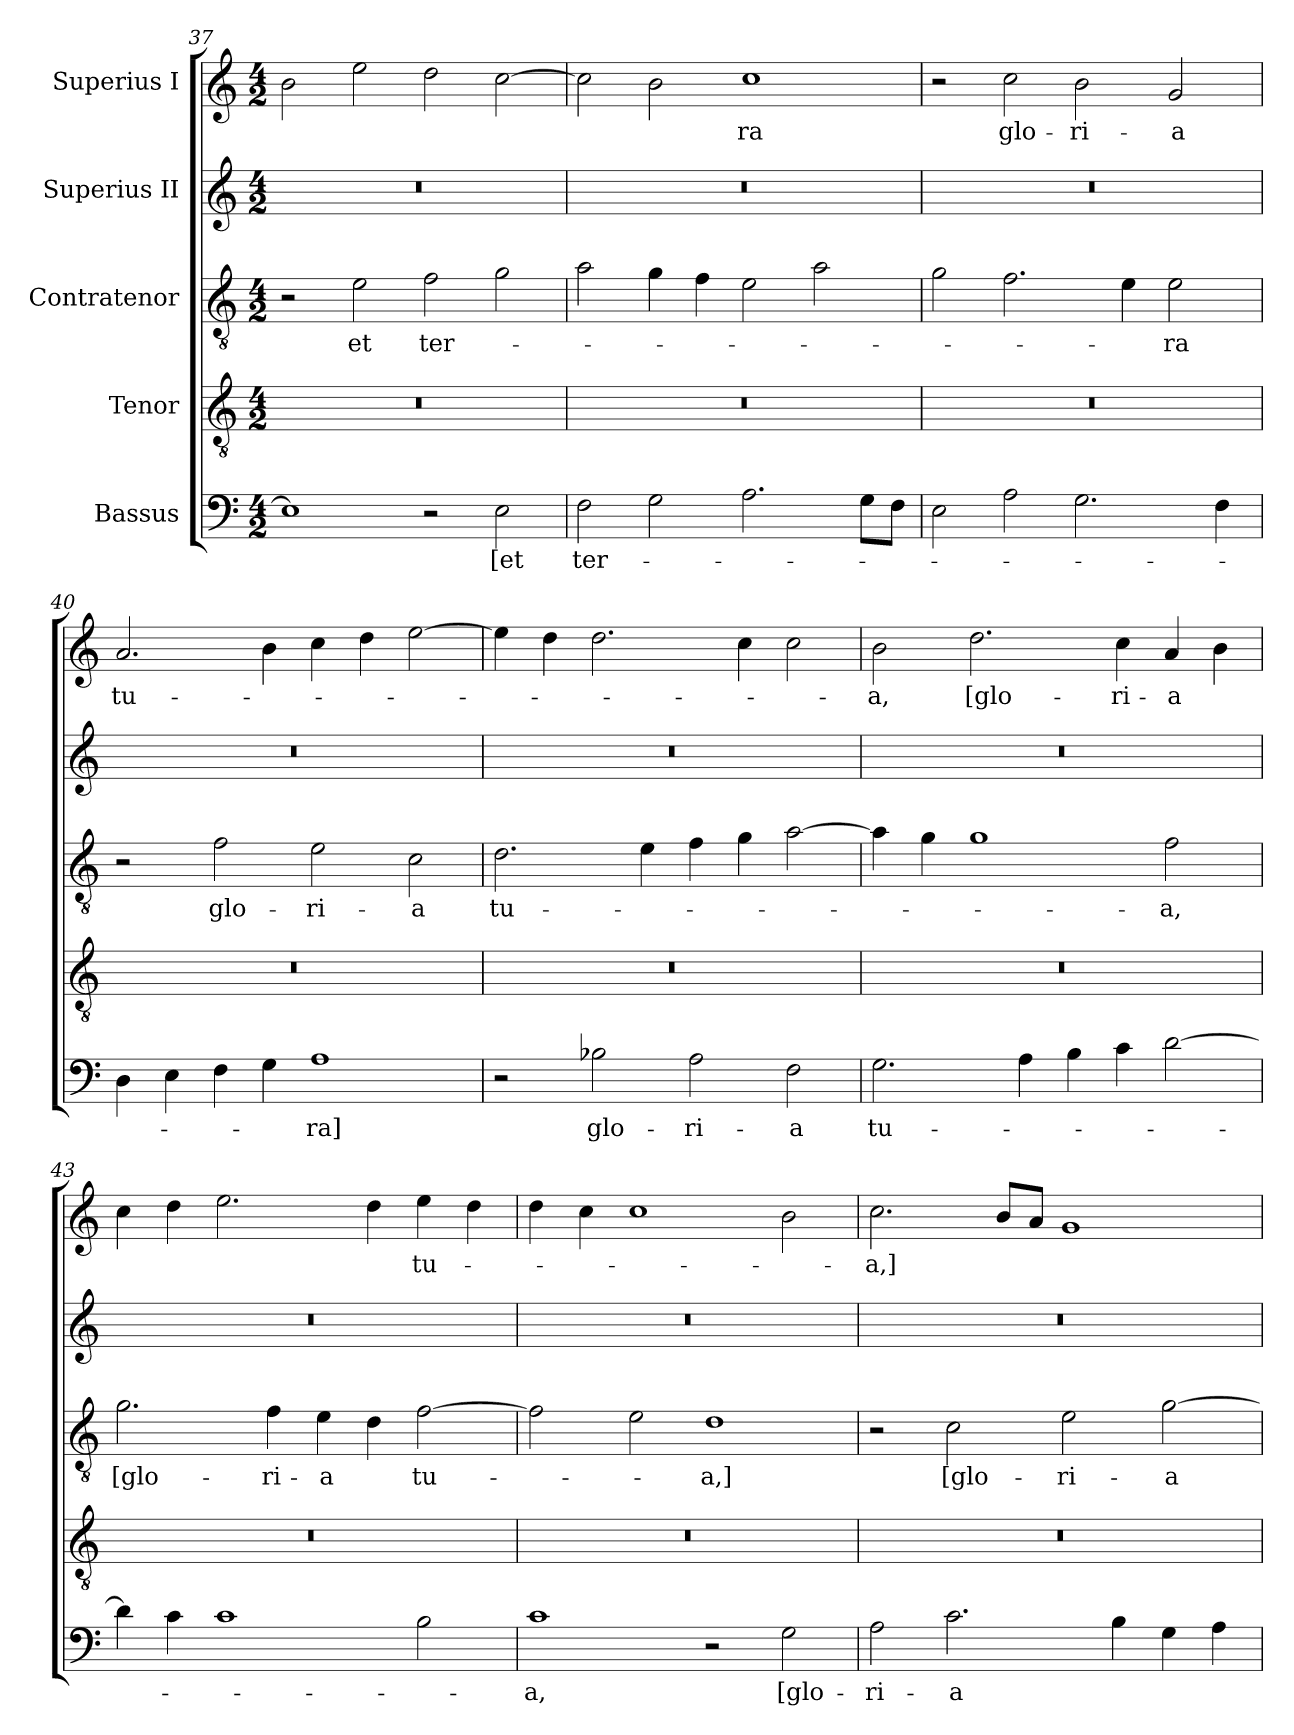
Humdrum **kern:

**kern	**text	**kern	**kern	**text	**kern	**kern	**text
*part5	*part5	*part4	*part3	*part3	*part2	*part1	*part1
*staff5	*staff5	*staff4	*staff3	*staff3	*staff2	*staff1	*staff1
*I"Bassus	*	*I"Tenor	*I"Contratenor	*	*I"Superius II	*I"Superius I	*
*clefF4	*	*clefGv2	*clefGv2	*	*clefG2	*clefG2	*
*k[]	*	*k[]	*k[]	*	*k[]	*k[]	*
*M4/2	*	*M4/2	*M4/2	*	*M4/2	*M4/2	*
=37	=37	=37	=37	=37	=37	=37	=37
1E\]	.	0r	2r	.	0r	2b\	.
.	.	.	2e\	et	.	2ee\	.
2r	.	.	2f\	ter-	.	2dd\	.
2E\	[et	.	2g\	.	.	[2cc\	.
=38	=38	=38	=38	=38	=38	=38	=38
2F\	ter-	0r	2a\	.	0r	2cc\]	.
2G\	.	.	4g\	.	.	2b\	.
.	.	.	4f\	.	.	.	.
2.A\	.	.	2e\	.	.	1cc\	-ra
.	.	.	2a\	.	.	.	.
8G\L	.	.	.	.	.	.	.
8F\J	.	.	.	.	.	.	.
=39	=39	=39	=39	=39	=39	=39	=39
2E\	.	0r	2g\	.	0r	2r	.
2A\	.	.	2.f\	.	.	2cc\	glo-
2.G\	.	.	.	.	.	2b\	-ri-
.	.	.	4e\	.	.	.	.
.	.	.	2e\	-ra	.	2g/	-a
4F\	.	.	.	.	.	.	.
=40	=40	=40	=40	=40	=40	=40	=40
4D\	.	0r	2r	.	0r	2.a/	tu-
4E\	.	.	.	.	.	.	.
4F\	.	.	2f\	glo-	.	.	.
4G\	.	.	.	.	.	4b\	.
1A\	-ra]	.	2e\	-ri-	.	4cc\	.
.	.	.	.	.	.	4dd\	.
.	.	.	2c\	-a	.	[2ee\	.
=41	=41	=41	=41	=41	=41	=41	=41
2r	.	0r	2.d\	tu-	0r	4ee\]	.
.	.	.	.	.	.	4dd\	.
2B-X\	glo-	.	.	.	.	2.dd\	.
.	.	.	4e\	.	.	.	.
2A\	-ri-	.	4f\	.	.	.	.
.	.	.	4g\	.	.	4cc\	.
2F\	-a	.	[2a\	.	.	2cc\	.
=42	=42	=42	=42	=42	=42	=42	=42
2.G\	tu-	0r	4a\]	.	0r	2b\	-a,
.	.	.	4g\	.	.	.	.
.	.	.	1g\	.	.	2.dd\	[glo-
4A\	.	.	.	.	.	.	.
4B\	.	.	.	.	.	.	.
4c\	.	.	.	.	.	4cc\	-ri-
[2d\	.	.	2f\	-a,	.	4a/	-a
.	.	.	.	.	.	4b\	.
=43	=43	=43	=43	=43	=43	=43	=43
4d\]	.	0r	2.g\	[glo-	0r	4cc\	.
4c\	.	.	.	.	.	4dd\	.
1c\	.	.	.	.	.	2.ee\	.
.	.	.	4f\	-ri-	.	.	.
.	.	.	4e\	-a	.	.	.
.	.	.	4d\	.	.	4dd\	.
2B\	.	.	[2f\	tu-	.	4ee\	tu-
.	.	.	.	.	.	4dd\	.
=44	=44	=44	=44	=44	=44	=44	=44
1c\	-a,	0r	2f\]	.	0r	4dd\	.
.	.	.	.	.	.	4cc\	.
.	.	.	2e\	.	.	1cc\	.
2r	.	.	1d\	-a,]	.	.	.
2G\	[glo-	.	.	.	.	2b\	.
=45	=45	=45	=45	=45	=45	=45	=45
2A\	-ri-	0r	2r	.	0r	2.cc\	-a,]
2.c\	-a	.	2c\	[glo-	.	.	.
.	.	.	.	.	.	8b/L	.
.	.	.	.	.	.	8a/J	.
.	.	.	2e\	-ri-	.	1g/	.
4B\	.	.	.	.	.	.	.
4G\	.	.	[2g\	-a	.	.	.
4A\	.	.	.	.	.	.	.
=	=	=	=	=	=	=	=
*-	*-	*-	*-	*-	*-	*-	*-
